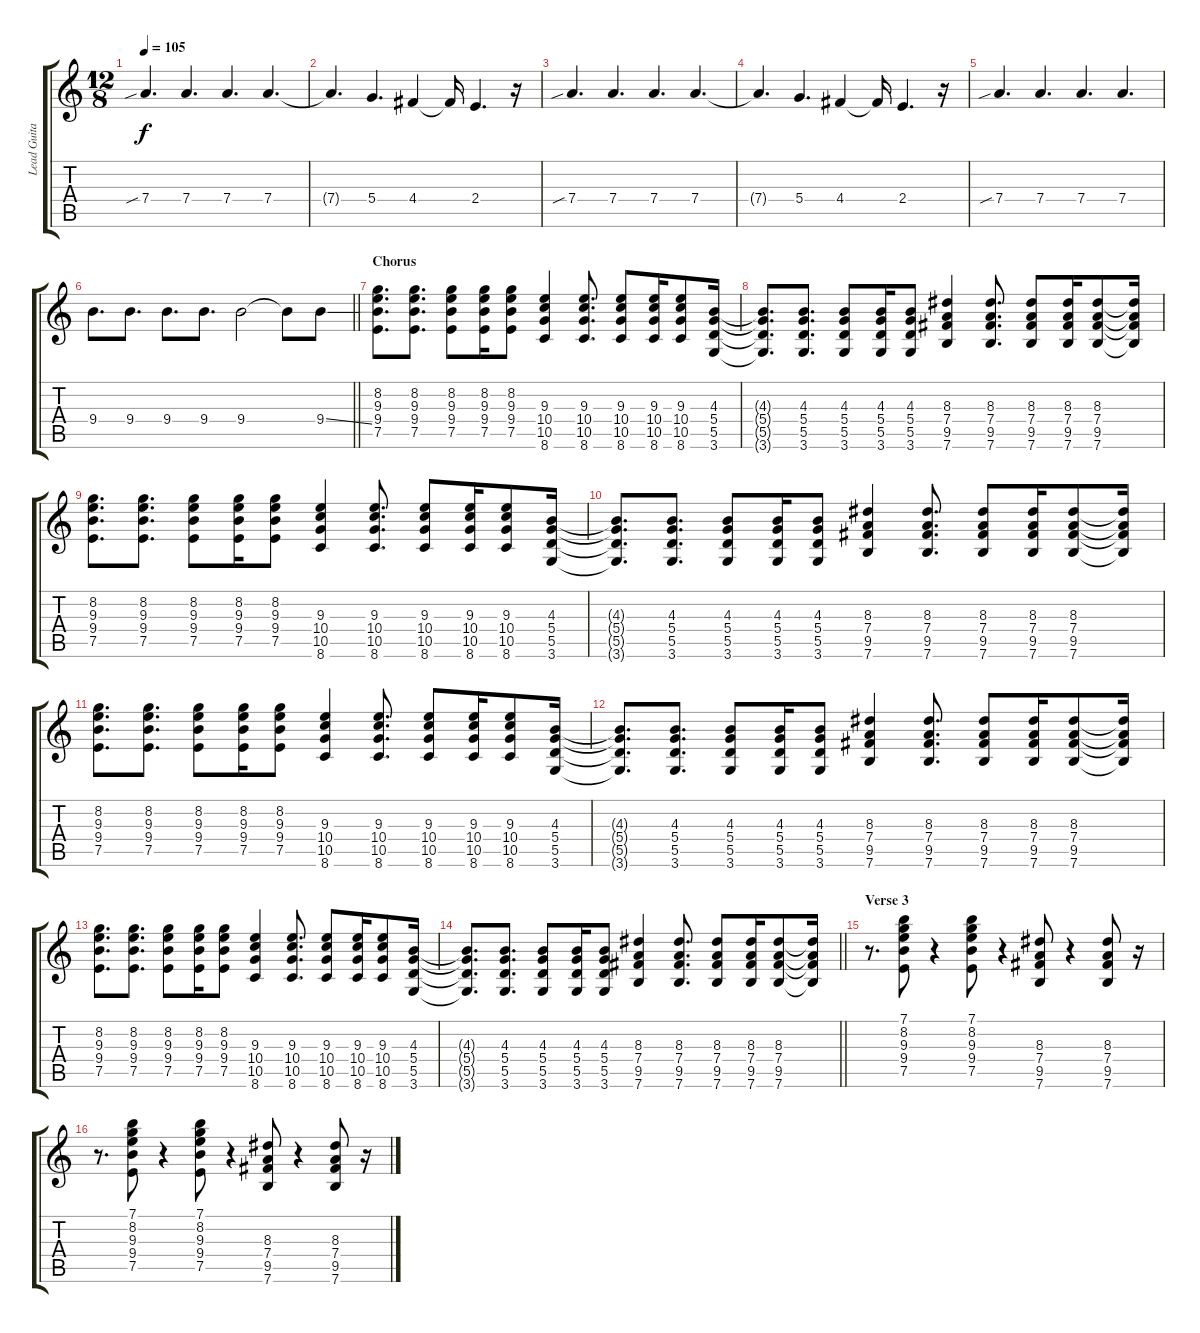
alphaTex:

\track ("Lead Guitar" "Lead Guita") {instrument overdrivenguitar}
\staff {score tabs}
\tuning (E4 B3 G3 D3 A2 E2) {hide}
\ts (12 8)
\tempo 105
\clef g2
\ks c
7.4{sib}.4{d dy f volume 13} 7.4.4{d} 7.4.4{d} 7.4.4{d volume 10} |
7.4{t}.4{d} 5.4.4{d volume 13} 4.4.4 4.4{t}.16 2.4.4{d} r.16 |
7.4{sib}.4{d volume 13} 7.4.4{d} 7.4.4{d} 7.4.4{d volume 10} |
7.4{t}.4{d} 5.4.4{d volume 13} 4.4.4 4.4{t}.16 2.4.4{d} r.16 |
7.4{sib}.4{d volume 13} 7.4.4{d} 7.4.4{d} 7.4.4{d} |
\barLineRight lightlight
9.4.8{d} 9.4.8{d} 9.4.8{d} 9.4.8{d} 9.4.2 9.4{t}.8 9.4{ss}.8 |
\section ("" "Chorus")
(8.2 9.3 9.4 7.5).8{d volume 10} (8.2 9.3 9.4 7.5).8{d} (8.2 9.3 9.4 7.5).8 (8.2 9.3 9.4 7.5).16 (8.2 9.3 9.4 7.5).8 (9.3 10.4 10.5 8.6).4 (9.3 10.4 10.5 8.6).8{d} (9.3 10.4 10.5 8.6).8 (9.3 10.4 10.5 8.6).16 (9.3 10.4 10.5 8.6).8 (4.3 5.4 5.5 3.6).16 |
(4.3{t} 5.4{t} 5.5{t} 3.6{t}).8{d} (4.3 5.4 5.5 3.6).8{d} (4.3 5.4 5.5 3.6).8 (4.3 5.4 5.5 3.6).16 (4.3 5.4 5.5 3.6).8 (8.3 7.4 9.5 7.6).4 (8.3 7.4 9.5 7.6).8{d} (8.3 7.4 9.5 7.6).8 (8.3 7.4 9.5 7.6).16 (8.3 7.4 9.5 7.6).8 (8.3{t} 7.4{t} 9.5{t} 7.6{t}).16 |
(8.2 9.3 9.4 7.5).8{d} (8.2 9.3 9.4 7.5).8{d} (8.2 9.3 9.4 7.5).8 (8.2 9.3 9.4 7.5).16 (8.2 9.3 9.4 7.5).8 (9.3 10.4 10.5 8.6).4 (9.3 10.4 10.5 8.6).8{d} (9.3 10.4 10.5 8.6).8 (9.3 10.4 10.5 8.6).16 (9.3 10.4 10.5 8.6).8 (4.3 5.4 5.5 3.6).16 |
(4.3{t} 5.4{t} 5.5{t} 3.6{t}).8{d} (4.3 5.4 5.5 3.6).8{d} (4.3 5.4 5.5 3.6).8 (4.3 5.4 5.5 3.6).16 (4.3 5.4 5.5 3.6).8 (8.3 7.4 9.5 7.6).4 (8.3 7.4 9.5 7.6).8{d} (8.3 7.4 9.5 7.6).8 (8.3 7.4 9.5 7.6).16 (8.3 7.4 9.5 7.6).8 (8.3{t} 7.4{t} 9.5{t} 7.6{t}).16 |
(8.2 9.3 9.4 7.5).8{d} (8.2 9.3 9.4 7.5).8{d} (8.2 9.3 9.4 7.5).8 (8.2 9.3 9.4 7.5).16 (8.2 9.3 9.4 7.5).8 (9.3 10.4 10.5 8.6).4 (9.3 10.4 10.5 8.6).8{d} (9.3 10.4 10.5 8.6).8 (9.3 10.4 10.5 8.6).16 (9.3 10.4 10.5 8.6).8 (4.3 5.4 5.5 3.6).16 |
(4.3{t} 5.4{t} 5.5{t} 3.6{t}).8{d} (4.3 5.4 5.5 3.6).8{d} (4.3 5.4 5.5 3.6).8 (4.3 5.4 5.5 3.6).16 (4.3 5.4 5.5 3.6).8 (8.3 7.4 9.5 7.6).4 (8.3 7.4 9.5 7.6).8{d} (8.3 7.4 9.5 7.6).8 (8.3 7.4 9.5 7.6).16 (8.3 7.4 9.5 7.6).8 (8.3{t} 7.4{t} 9.5{t} 7.6{t}).16 |
(8.2 9.3 9.4 7.5).8{d} (8.2 9.3 9.4 7.5).8{d} (8.2 9.3 9.4 7.5).8 (8.2 9.3 9.4 7.5).16 (8.2 9.3 9.4 7.5).8 (9.3 10.4 10.5 8.6).4 (9.3 10.4 10.5 8.6).8{d} (9.3 10.4 10.5 8.6).8 (9.3 10.4 10.5 8.6).16 (9.3 10.4 10.5 8.6).8 (4.3 5.4 5.5 3.6).16 |
\barLineRight lightlight
(4.3{t} 5.4{t} 5.5{t} 3.6{t}).8{d} (4.3 5.4 5.5 3.6).8{d} (4.3 5.4 5.5 3.6).8 (4.3 5.4 5.5 3.6).16 (4.3 5.4 5.5 3.6).8 (8.3 7.4 9.5 7.6).4 (8.3 7.4 9.5 7.6).8{d} (8.3 7.4 9.5 7.6).8 (8.3 7.4 9.5 7.6).16 (8.3 7.4 9.5 7.6).8 (8.3{t} 7.4{t} 9.5{t} 7.6{t}).16 |
\section ("" "Verse 3")
r.8{d volume 10} (7.1 8.2 9.3 9.4 7.5).8 r.4 (7.1 8.2 9.3 9.4 7.5).8 r.4 (8.3 7.4 9.5 7.6).8 r.4 (8.3 7.4 9.5 7.6).8 r.16 |
r.8{d} (7.1 8.2 9.3 9.4 7.5).8 r.4 (7.1 8.2 9.3 9.4 7.5).8 r.4 (8.3 7.4 9.5 7.6).8 r.4 (8.3 7.4 9.5 7.6).8 r.16
